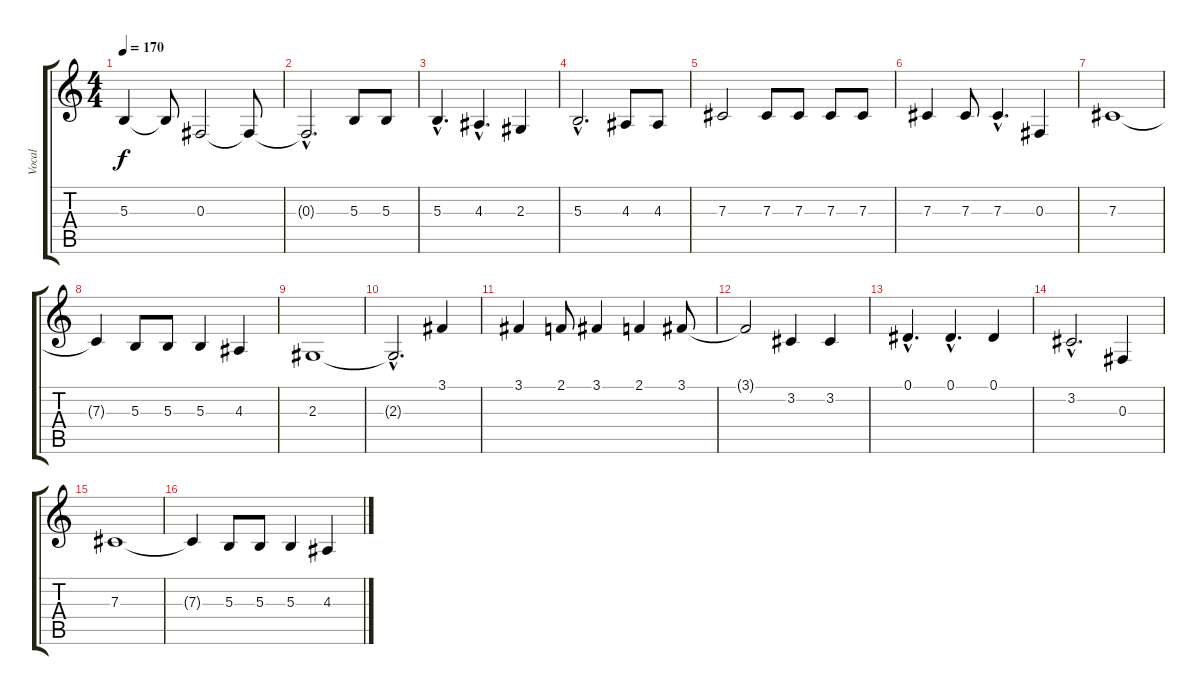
\track ("Vocal" "Vocal") {instrument violin}
\staff {score tabs}
\tuning (Eb4 Bb3 Gb3 Db3 Ab2 Eb2) {hide}
\ts (4 4)
\tempo 170
\clef g2
\ks c
5.3.4{dy f} 5.3{t}.8 0.3.2 0.3{t}.8 |
0.3{hac t}.2{d} 5.3.8 5.3.8 |
5.3{hac}.4{d} 4.3{hac}.4{d} 2.3.4 |
5.3{hac}.2{d} 4.3.8 4.3.8 |
7.3.2 7.3.8 7.3.8 7.3.8 7.3.8 |
7.3.4 7.3.8 7.3{hac}.4{d} 0.3.4 |
7.3.1 |
7.3{t}.4 5.3.8 5.3.8 5.3.4 4.3.4 |
2.3.1 |
2.3{hac t}.2{d} 3.1.4 |
3.1.4 2.1.8 3.1.4 2.1.4 3.1.8 |
3.1{t}.2 3.2.4 3.2.4 |
0.1{hac}.4{d} 0.1{hac}.4{d} 0.1.4 |
3.2{hac}.2{d} 0.3.4 |
7.3.1 |
7.3{t}.4 5.3.8 5.3.8 5.3.4 4.3.4
